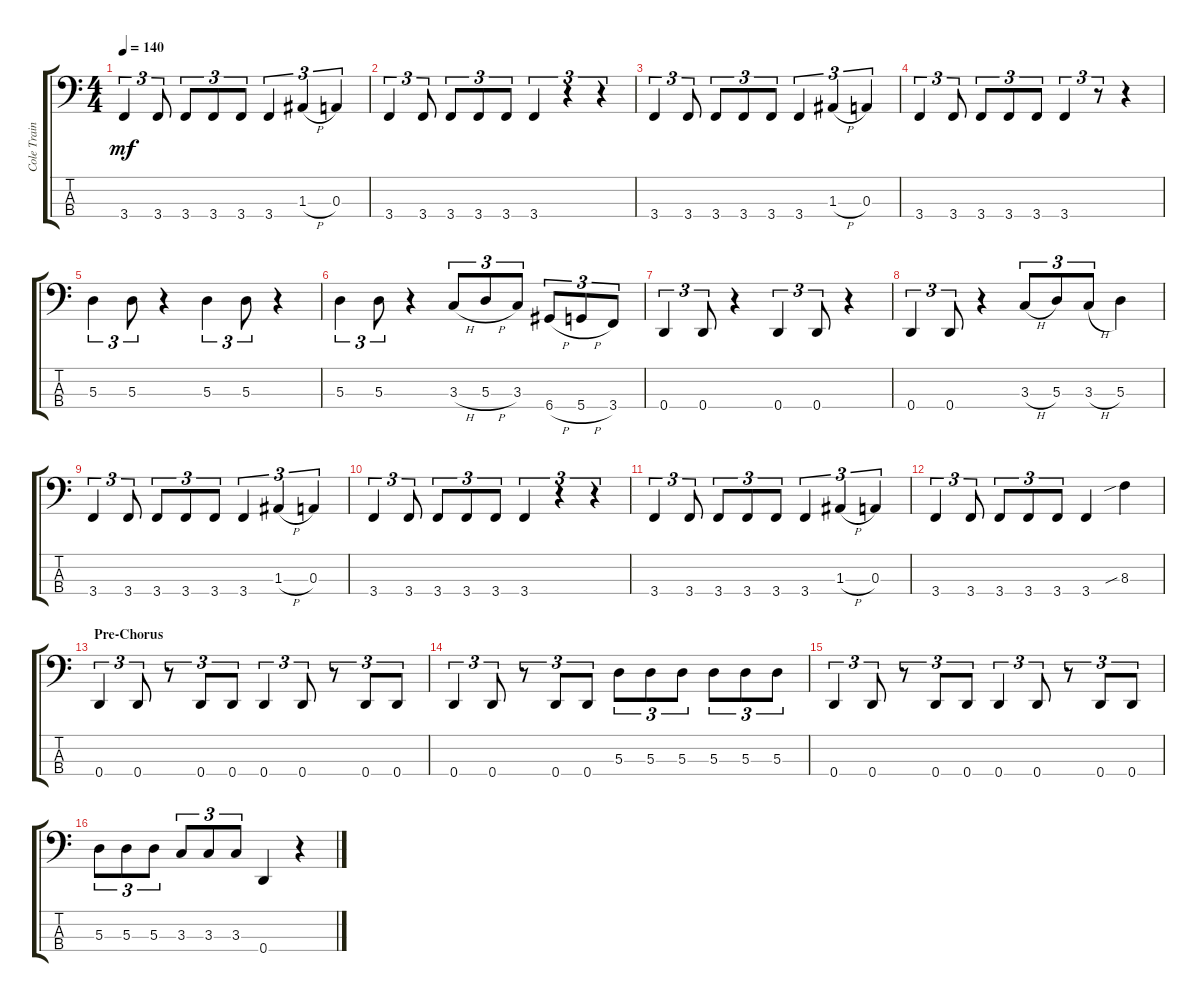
\track ("Cole Train" "Cole Train") {instrument electricbassfinger}
\staff {score tabs}
\tuning (G2 D2 A1 D1) {hide}
\ts (4 4)
\tempo 140
\clef f4
\ks c
3.4.4{tu (3 2) dy mf} 3.4.8{tu (3 2)} 3.4.8{tu (3 2)} 3.4.8{tu (3 2)} 3.4.8{tu (3 2)} 3.4.4{tu (3 2)} 1.3{h}.4{tu (3 2)} 0.3.4{tu (3 2)} |
3.4.4{tu (3 2)} 3.4.8{tu (3 2)} 3.4.8{tu (3 2)} 3.4.8{tu (3 2)} 3.4.8{tu (3 2)} 3.4.4{tu (3 2)} r.4{tu (3 2)} r.4{tu (3 2)} |
3.4.4{tu (3 2)} 3.4.8{tu (3 2)} 3.4.8{tu (3 2)} 3.4.8{tu (3 2)} 3.4.8{tu (3 2)} 3.4.4{tu (3 2)} 1.3{h}.4{tu (3 2)} 0.3.4{tu (3 2)} |
3.4.4{tu (3 2)} 3.4.8{tu (3 2)} 3.4.8{tu (3 2)} 3.4.8{tu (3 2)} 3.4.8{tu (3 2)} 3.4.4{tu (3 2)} r.8{tu (3 2)} r.4 |
5.3.4{tu (3 2)} 5.3.8{tu (3 2)} r.4 5.3.4{tu (3 2)} 5.3.8{tu (3 2)} r.4 |
5.3.4{tu (3 2)} 5.3.8{tu (3 2)} r.4 3.3{h}.8{tu (3 2)} 5.3{h}.8{tu (3 2)} 3.3.8{tu (3 2)} 6.4{h}.8{tu (3 2)} 5.4{h}.8{tu (3 2)} 3.4.8{tu (3 2)} |
0.4.4{tu (3 2)} 0.4.8{tu (3 2)} r.4 0.4.4{tu (3 2)} 0.4.8{tu (3 2)} r.4 |
0.4.4{tu (3 2)} 0.4.8{tu (3 2)} r.4 3.3{h}.8{tu (3 2)} 5.3.8{tu (3 2)} 3.3{h}.8{tu (3 2)} 5.3.4 |
3.4.4{tu (3 2)} 3.4.8{tu (3 2)} 3.4.8{tu (3 2)} 3.4.8{tu (3 2)} 3.4.8{tu (3 2)} 3.4.4{tu (3 2)} 1.3{h}.4{tu (3 2)} 0.3.4{tu (3 2)} |
3.4.4{tu (3 2)} 3.4.8{tu (3 2)} 3.4.8{tu (3 2)} 3.4.8{tu (3 2)} 3.4.8{tu (3 2)} 3.4.4{tu (3 2)} r.4{tu (3 2)} r.4{tu (3 2)} |
3.4.4{tu (3 2)} 3.4.8{tu (3 2)} 3.4.8{tu (3 2)} 3.4.8{tu (3 2)} 3.4.8{tu (3 2)} 3.4.4{tu (3 2)} 1.3{h}.4{tu (3 2)} 0.3.4{tu (3 2)} |
3.4.4{tu (3 2)} 3.4.8{tu (3 2)} 3.4.8{tu (3 2)} 3.4.8{tu (3 2)} 3.4.8{tu (3 2)} 3.4.4 8.3{sib}.4 |
\section ("" "Pre-Chorus")
0.4.4{tu (3 2)} 0.4.8{tu (3 2)} r.8{tu (3 2)} 0.4.8{tu (3 2)} 0.4.8{tu (3 2)} 0.4.4{tu (3 2)} 0.4.8{tu (3 2)} r.8{tu (3 2)} 0.4.8{tu (3 2)} 0.4.8{tu (3 2)} |
0.4.4{tu (3 2)} 0.4.8{tu (3 2)} r.8{tu (3 2)} 0.4.8{tu (3 2)} 0.4.8{tu (3 2)} 5.3.8{tu (3 2)} 5.3.8{tu (3 2)} 5.3.8{tu (3 2)} 5.3.8{tu (3 2)} 5.3.8{tu (3 2)} 5.3.8{tu (3 2)} |
0.4.4{tu (3 2)} 0.4.8{tu (3 2)} r.8{tu (3 2)} 0.4.8{tu (3 2)} 0.4.8{tu (3 2)} 0.4.4{tu (3 2)} 0.4.8{tu (3 2)} r.8{tu (3 2)} 0.4.8{tu (3 2)} 0.4.8{tu (3 2)} |
5.3.8{tu (3 2)} 5.3.8{tu (3 2)} 5.3.8{tu (3 2)} 3.3.8{tu (3 2)} 3.3.8{tu (3 2)} 3.3.8{tu (3 2)} 0.4.4 r.4
